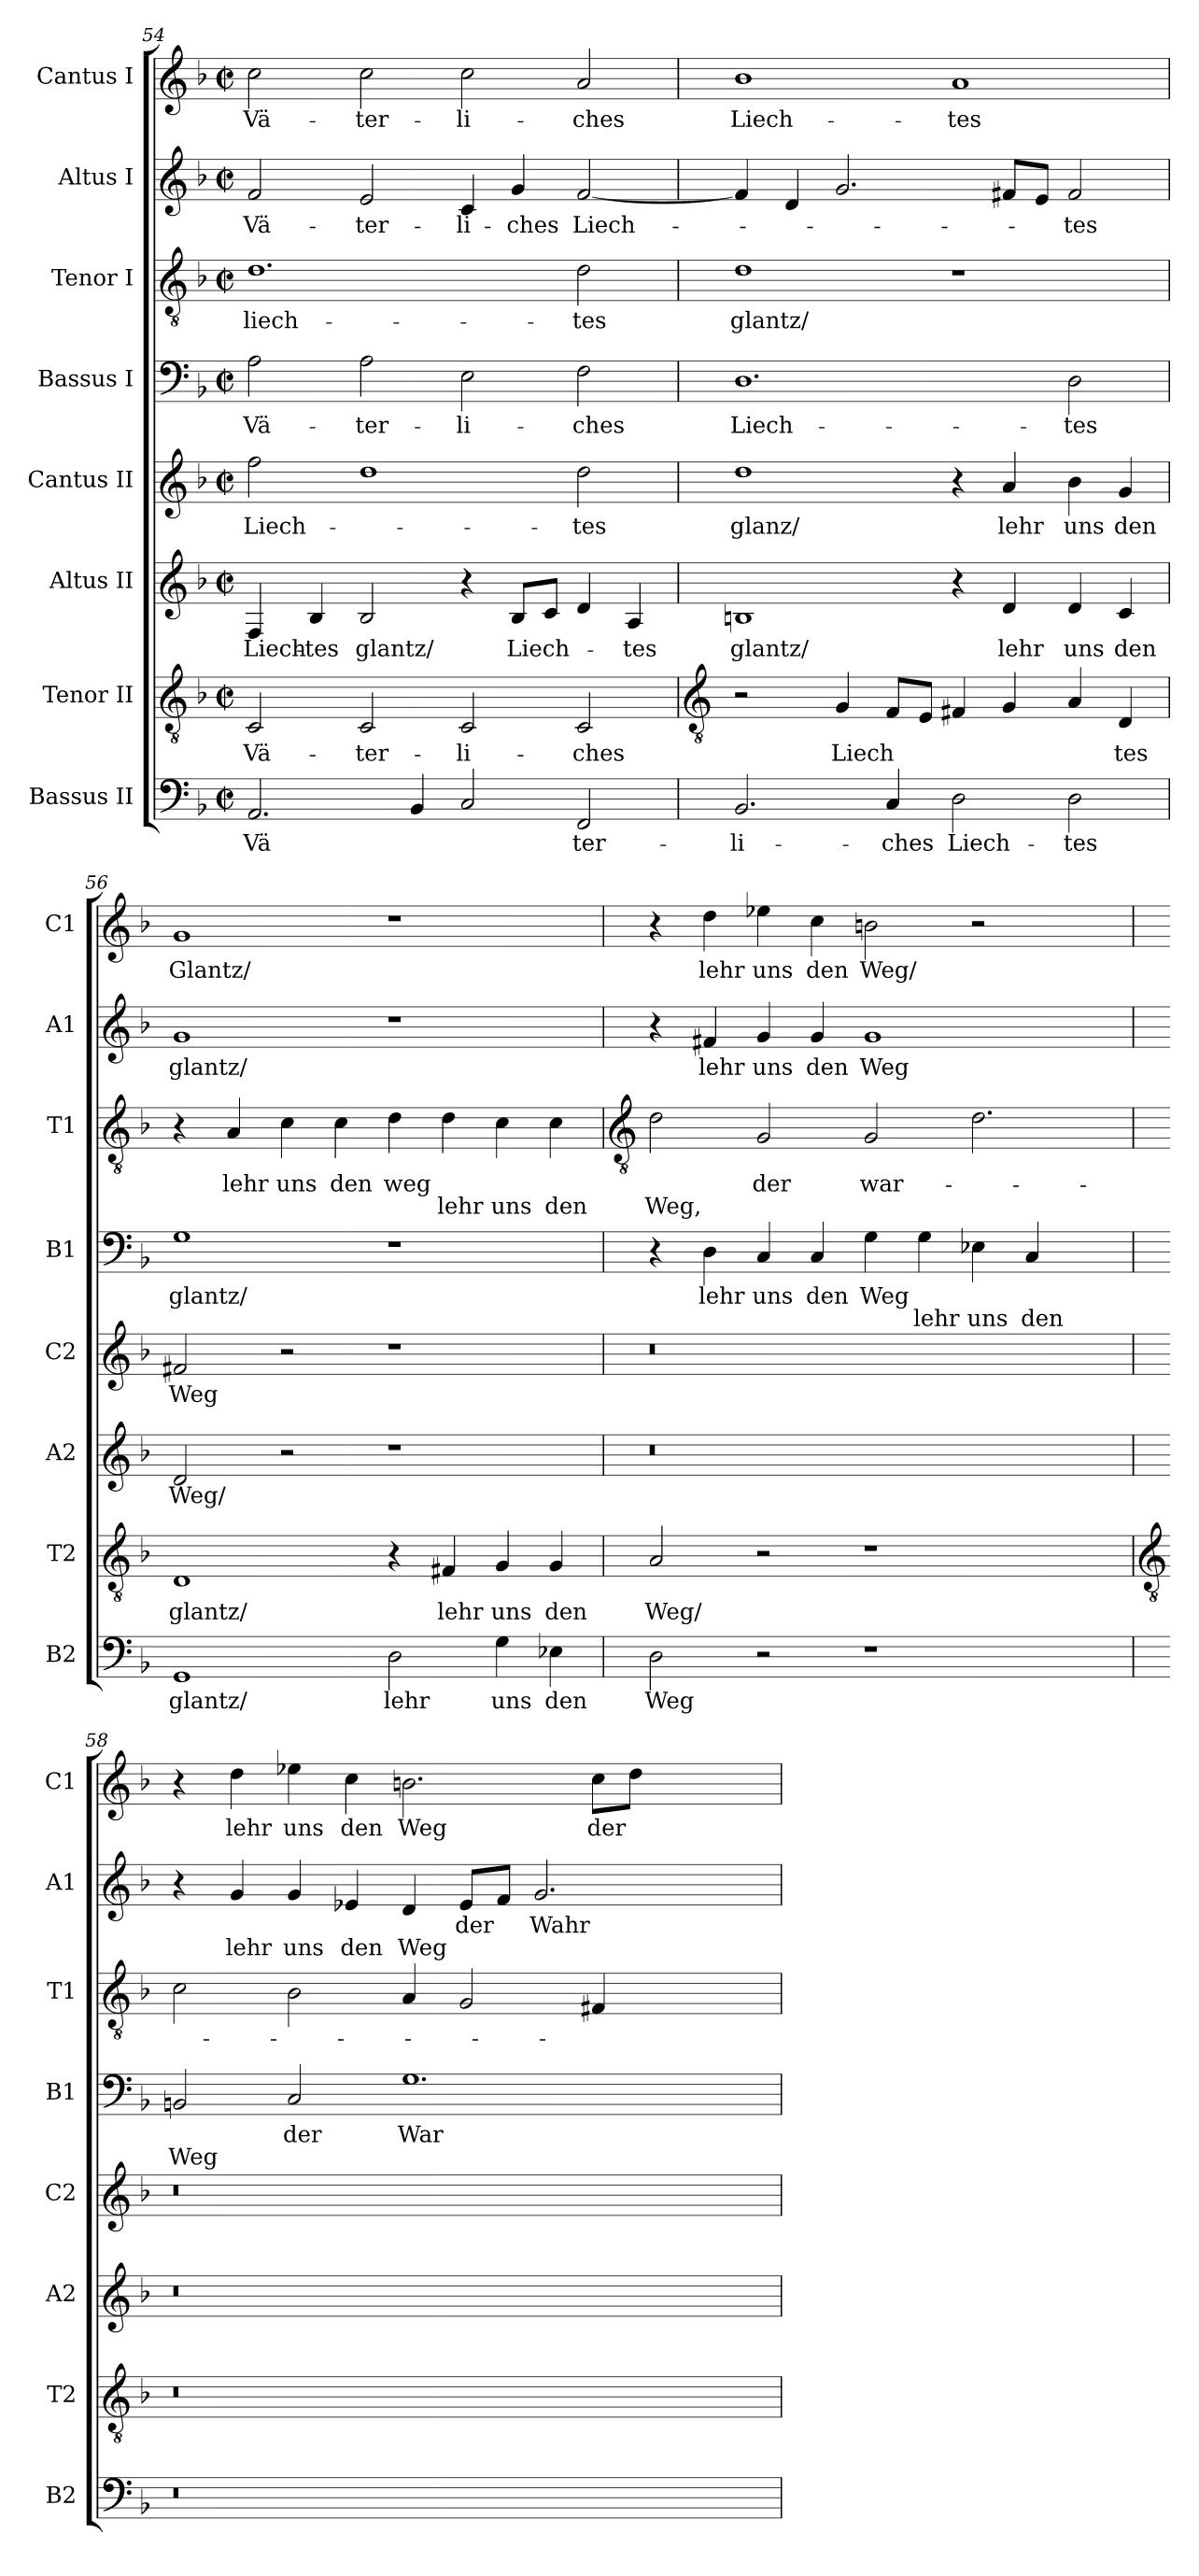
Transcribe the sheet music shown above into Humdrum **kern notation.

**kern	**text	**kern	**text	**kern	**text	**kern	**text	**kern	**text	**text	**kern	**text	**text	**kern	**text	**text	**kern	**text
*part8	*part8	*part7	*part7	*part6	*part6	*part5	*part5	*part4	*part4	*part4	*part3	*part3	*part3	*part2	*part2	*part2	*part1	*part1
*staff8	*staff8	*staff7	*staff7	*staff6	*staff6	*staff5	*staff5	*staff4	*staff4	*staff4	*staff3	*staff3	*staff3	*staff2	*staff2	*staff2	*staff1	*staff1
*I"Bassus II	*	*I"Tenor II	*	*I"Altus II	*	*I"Cantus II	*	*I"Bassus I	*	*	*I"Tenor I	*	*	*I"Altus I	*	*	*I"Cantus I	*
*I'B2	*	*I'T2	*	*I'A2	*	*I'C2	*	*I'B1	*	*	*I'T1	*	*	*I'A1	*	*	*I'C1	*
!!LO:LB:g=z
*clefF4	*	*clefGv2	*	*clefG2	*	*clefG2	*	*clefF4	*	*	*clefGv2	*	*	*clefG2	*	*	*clefG2	*
*k[b-]	*	*k[b-]	*	*k[b-]	*	*k[b-]	*	*k[b-]	*	*	*k[b-]	*	*	*k[b-]	*	*	*k[b-]	*
*F:	*	*F:	*	*F:	*	*F:	*	*F:	*	*	*F:	*	*	*F:	*	*	*F:	*
*M4/2	*	*M4/2	*	*M4/2	*	*M4/2	*	*M4/2	*	*	*M4/2	*	*	*M4/2	*	*	*M4/2	*
*met(c|)	*	*met(c|)	*	*met(c|)	*	*met(c|)	*	*met(c|)	*	*	*met(c|)	*	*	*met(c|)	*	*	*met(c|)	*
=54	=54	=54	=54	=54	=54	=54	=54	=54	=54	=54	=54	=54	=54	=54	=54	=54	=54	=54
!	!LO:LY:b	!	!LO:LY:b	!	!LO:LY:b	!	!LO:LY:b	!	!LO:LY:b	!	!	!LO:LY:b	!	!	!LO:LY:b	!	!	!LO:LY:b
2.AA	Vä	2C	Vä-	4F	Liech-	2ff	Liech-	2A	Vä-	.	1.d	liech-	.	2f	Vä-	.	2cc	Vä-
!	!	!	!	!	!LO:LY:b	!	!	!	!	!	!	!	!	!	!	!	!	!
.	.	.	.	4B-	-tes	.	.	.	.	.	.	.	.	.	.	.	.	.
!	!	!	!LO:LY:b	!	!LO:LY:b	!	!	!	!LO:LY:b	!	!	!	!	!	!LO:LY:b	!	!	!LO:LY:b
.	.	2C	-ter-	2B-	glantz/	1dd	.	2A	-ter-	.	.	.	.	2e	-ter-	.	2cc	-ter-
4BB-	.	.	.	.	.	.	.	.	.	.	.	.	.	.	.	.	.	.
!	!	!	!LO:LY:b	!	!	!	!	!	!LO:LY:b	!	!	!	!	!	!LO:LY:b	!	!	!LO:LY:b
2C	.	2C	-li-	4r	.	.	.	2E	-li-	.	.	.	.	4c	-li-	.	2cc	-li-
!	!	!	!	!	!LO:LY:b	!	!	!	!	!	!	!	!	!	!LO:LY:b	!	!	!
.	.	.	.	8B-L	Liech-	.	.	.	.	.	.	.	.	4g	-ches	.	.	.
.	.	.	.	8cJ	.	.	.	.	.	.	.	.	.	.	.	.	.	.
!	!LO:LY:b	!	!LO:LY:b	!	!	!	!LO:LY:b	!	!LO:LY:b	!	!	!LO:LY:b	!	!	!LO:LY:b	!	!	!LO:LY:b
2FF	ter-	2C	-ches	4d	.	2dd	-tes	2F	-ches	.	2d	-tes	.	[2f	Liech-	.	2a	-ches
!	!	!	!	!	!LO:LY:b	!	!	!	!	!	!	!	!	!	!	!	!	!
.	.	.	.	4A	-tes	.	.	.	.	.	.	.	.	.	.	.	.	.
!!LO:LB:g=z
=55	=55	=55	=55	=55	=55	=55	=55	=55	=55	=55	=55	=55	=55	=55	=55	=55	=55	=55
*	*	*clefGv2	*	*	*	*	*	*	*	*	*	*	*	*	*	*	*	*
!	!LO:LY:b	!	!	!	!LO:LY:b	!	!LO:LY:b	!	!LO:LY:b	!	!	!LO:LY:b	!	!	!	!	!	!LO:LY:b
2.BB-	-li-	2r	.	1Bn	glantz/	1dd	glanz/	1.D	Liech-	.	1d	glantz/	.	4f]	.	.	1b-	Liech-
.	.	.	.	.	.	.	.	.	.	.	.	.	.	4d	.	.	.	.
!	!	!	!LO:LY:b	!	!	!	!	!	!	!	!	!	!	!	!	!	!	!
.	.	4G	Liech	.	.	.	.	.	.	.	.	.	.	2.g	.	.	.	.
!	!LO:LY:b	!	!	!	!	!	!	!	!	!	!	!	!	!	!	!	!	!
4C	-ches	8FL	.	.	.	.	.	.	.	.	.	.	.	.	.	.	.	.
.	.	8EJ	.	.	.	.	.	.	.	.	.	.	.	.	.	.	.	.
!	!LO:LY:b	!	!	!	!	!	!	!	!	!	!	!	!	!	!	!	!	!LO:LY:b
2D	Liech-	4F#X	.	4r	.	4r	.	.	.	.	1r	.	.	.	.	.	1a	-tes
!	!	!	!	!	!LO:LY:b	!	!LO:LY:b	!	!	!	!	!	!	!	!	!	!	!
.	.	4G	.	4d	lehr	4a	lehr	.	.	.	.	.	.	8f#XL	.	.	.	.
.	.	.	.	.	.	.	.	.	.	.	.	.	.	8eJ	.	.	.	.
!	!LO:LY:b	!	!	!	!LO:LY:b	!	!LO:LY:b	!	!LO:LY:b	!	!	!	!	!	!LO:LY:b	!	!	!
2D	-tes	4A	.	4d	uns	4b-	uns	2D	-tes	.	.	.	.	2f#	-tes	.	.	.
!	!	!	!LO:LY:b	!	!LO:LY:b	!	!LO:LY:b	!	!	!	!	!	!	!	!	!	!	!
.	.	4D	tes	4c	den	4g	den	.	.	.	.	.	.	.	.	.	.	.
=56	=56	=56	=56	=56	=56	=56	=56	=56	=56	=56	=56	=56	=56	=56	=56	=56	=56	=56
!	!LO:LY:b	!	!LO:LY:b	!	!LO:LY:b	!	!LO:LY:b	!	!LO:LY:b	!	!	!	!	!	!LO:LY:b	!	!	!LO:LY:b
1GG	glantz/	1D	glantz/	2d	Weg/	2f#X	Weg	1G	glantz/	.	4r	.	.	1g	glantz/	.	1g	Glantz/
!	!	!	!	!	!	!	!	!	!	!	!	!LO:LY:b	!	!	!	!	!	!
.	.	.	.	.	.	.	.	.	.	.	4A	lehr	.	.	.	.	.	.
!	!	!	!	!	!	!	!	!	!	!	!	!LO:LY:b	!	!	!	!	!	!
.	.	.	.	2r	.	2r	.	.	.	.	4c	uns	.	.	.	.	.	.
!	!	!	!	!	!	!	!	!	!	!	!	!LO:LY:b	!	!	!	!	!	!
.	.	.	.	.	.	.	.	.	.	.	4c	den	.	.	.	.	.	.
!	!LO:LY:b	!	!	!	!	!	!	!	!	!	!	!LO:LY:b	!	!	!	!	!	!
2D	lehr	4r	.	1r	.	1r	.	1r	.	.	4d	weg	.	1r	.	.	1r	.
!	!	!	!LO:LY:b	!	!	!	!	!	!	!	!	!	!LO:LY:b	!	!	!	!	!
.	.	4F#X	lehr	.	.	.	.	.	.	.	4d	.	lehr	.	.	.	.	.
!	!LO:LY:b	!	!LO:LY:b	!	!	!	!	!	!	!	!	!	!LO:LY:b	!	!	!	!	!
4G	uns	4G	uns	.	.	.	.	.	.	.	4c	.	uns	.	.	.	.	.
!	!LO:LY:b	!	!LO:LY:b	!	!	!	!	!	!	!	!	!	!LO:LY:b	!	!	!	!	!
4E-X	den	4G	den	.	.	.	.	.	.	.	4c	.	den	.	.	.	.	.
!!LO:LB:g=z
=57	=57	=57	=57	=57	=57	=57	=57	=57	=57	=57	=57	=57	=57	=57	=57	=57	=57	=57
*	*	*	*	*	*	*	*	*	*	*	*clefGv2	*	*	*	*	*	*	*
!	!LO:LY:b	!	!LO:LY:b	!	!	!	!	!	!	!	!	!	!LO:LY:b	!	!	!	!	!
2D	Weg	2A	Weg/	0r	.	0r	.	4r	.	.	2d	.	Weg,	4r	.	.	4r	.
!	!	!	!	!	!	!	!	!	!LO:LY:b	!	!	!	!	!	!LO:LY:b	!	!	!LO:LY:b
.	.	.	.	.	.	.	.	4D	lehr	.	.	.	.	4f#X	lehr	.	4dd	lehr
!	!	!	!	!	!	!	!	!	!LO:LY:b	!	!	!LO:LY:b	!	!	!LO:LY:b	!	!	!LO:LY:b
2r	.	2r	.	.	.	.	.	4C	uns	.	2G	der	.	4g	uns	.	4ee-X	uns
!	!	!	!	!	!	!	!	!	!LO:LY:b	!	!	!	!	!	!LO:LY:b	!	!	!LO:LY:b
.	.	.	.	.	.	.	.	4C	den	.	.	.	.	4g	den	.	4cc	den
!	!	!	!	!	!	!	!	!	!LO:LY:b	!	!	!LO:LY:b	!	!	!LO:LY:b	!	!	!LO:LY:b
1r	.	1r	.	.	.	.	.	4G	Weg	.	2G	war-	.	1g	Weg	.	2bn	Weg/
!	!	!	!	!	!	!	!	!	!	!LO:LY:b	!	!	!	!	!	!	!	!
.	.	.	.	.	.	.	.	4G	.	lehr	.	.	.	.	.	.	.	.
!	!	!	!	!	!	!	!	!	!	!LO:LY:b	!	!	!	!	!	!	!	!
.	.	.	.	.	.	.	.	4E-X	.	uns	2.d	.	.	.	.	.	2r	.
!	!	!	!	!	!	!	!	!	!	!LO:LY:b	!	!	!	!	!	!	!	!
.	.	.	.	.	.	.	.	4C	.	den	.	.	.	.	.	.	.	.
4ryy	.	4ryy	.	4ryy	.	4ryy	.	4ryy	.	.	.	.	.	4ryy	.	.	4ryy	.
!!LO:LB:g=z
=58	=58	=58	=58	=58	=58	=58	=58	=58	=58	=58	=58	=58	=58	=58	=58	=58	=58	=58
*	*	*clefGv2	*	*	*	*	*	*	*	*	*	*	*	*	*	*	*	*
!	!	!	!	!	!	!	!	!	!	!LO:LY:b	!	!	!	!	!	!	!	!
0r	.	0r	.	0r	.	0r	.	2BBn	.	Weg	2c	.	.	4r	.	.	4r	.
!	!	!	!	!	!	!	!	!	!	!	!	!	!	!	!	!LO:LY:b	!	!LO:LY:b
.	.	.	.	.	.	.	.	.	.	.	.	.	.	4g	.	lehr	4dd	lehr
!	!	!	!	!	!	!	!	!	!LO:LY:b	!	!	!	!	!	!	!LO:LY:b	!	!LO:LY:b
.	.	.	.	.	.	.	.	2C	der	.	2B-	.	.	4g	.	uns	4ee-X	uns
!	!	!	!	!	!	!	!	!	!	!	!	!	!	!	!	!LO:LY:b	!	!LO:LY:b
.	.	.	.	.	.	.	.	.	.	.	.	.	.	4e-X	.	den	4cc	den
!	!	!	!	!	!	!	!	!	!LO:LY:b	!	!	!	!	!	!	!LO:LY:b	!	!LO:LY:b
.	.	.	.	.	.	.	.	1.G	War-	.	4A	.	.	4d	.	Weg	2.bn	Weg
!	!	!	!	!	!	!	!	!	!	!	!	!	!	!	!LO:LY:b	!	!	!
.	.	.	.	.	.	.	.	.	.	.	2G	.	.	8e-L	der	.	.	.
.	.	.	.	.	.	.	.	.	.	.	.	.	.	8fJ	.	.	.	.
!	!	!	!	!	!	!	!	!	!	!	!	!	!	!	!LO:LY:b	!	!	!
.	.	.	.	.	.	.	.	.	.	.	.	.	.	2.g	Wahr-	.	.	.
!	!	!	!	!	!	!	!	!	!	!	!	!	!	!	!	!	!	!LO:LY:b
.	.	.	.	.	.	.	.	.	.	.	4F#X	.	.	.	.	.	8ccL	der
.	.	.	.	.	.	.	.	.	.	.	.	.	.	.	.	.	8ddJ	.
2ryy	.	2ryy	.	2ryy	.	2ryy	.	.	.	.	2ryy	.	.	.	.	.	2ryy	.
.	.	.	.	.	.	.	.	.	.	.	.	.	.	4ryy	.	.	.	.
=	=	=	=	=	=	=	=	=	=	=	=	=	=	=	=	=	=	=
*-	*-	*-	*-	*-	*-	*-	*-	*-	*-	*-	*-	*-	*-	*-	*-	*-	*-	*-
